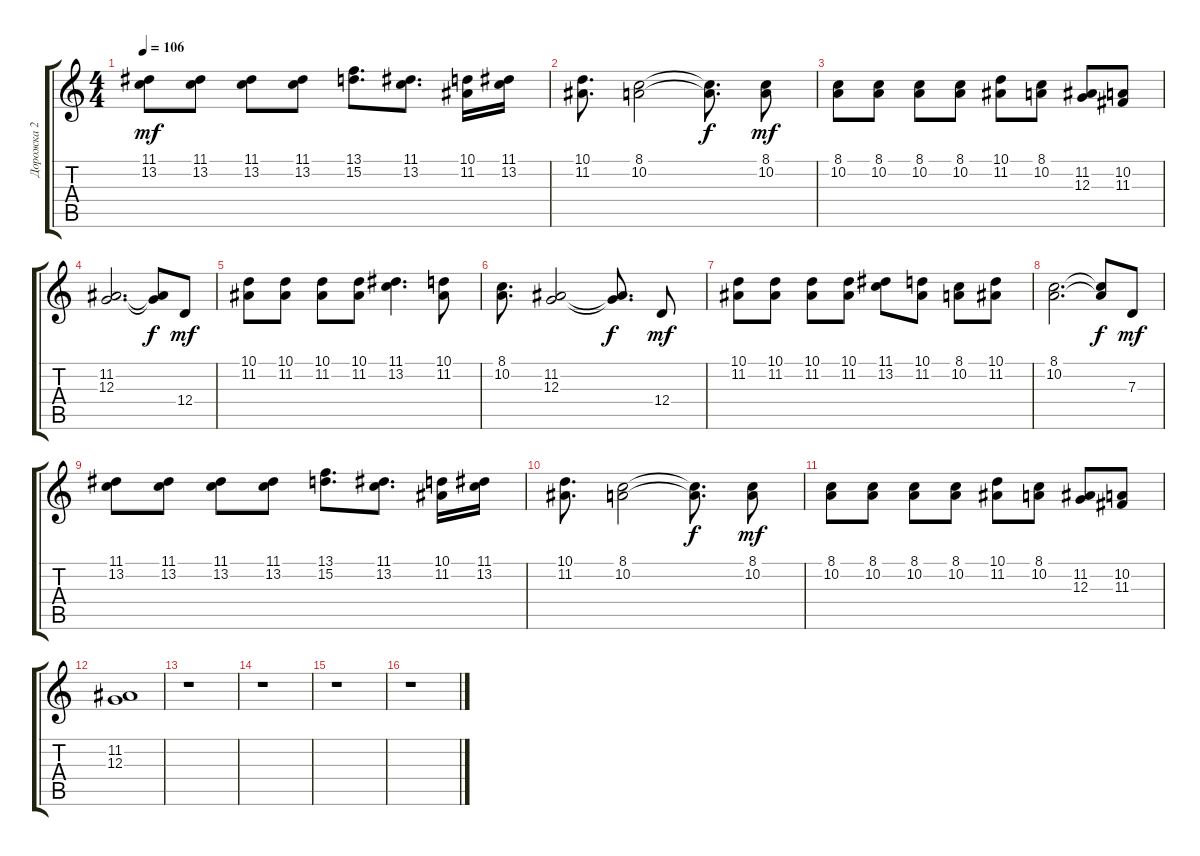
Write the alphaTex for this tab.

\track ("Дорожка 2" "Дорожка 2") {instrument tremolostrings}
\staff {score tabs}
\tuning (E4 B3 G3 D3 A2 E2) {hide}
\ts (4 4)
\tempo 106
\clef g2
\ks c
(11.1 13.2).8{dy mf} (11.1 13.2).8 (11.1 13.2).8 (11.1 13.2).8 (13.1 15.2).8{d} (11.1 13.2).8{d} (10.1 11.2).16 (11.1 13.2).16 |
(10.1 11.2).8{d} (8.1 10.2).2 (8.1{t} 10.2{t}).8{d dy f} (8.1 10.2).8{dy mf} |
(8.1 10.2).8 (8.1 10.2).8 (8.1 10.2).8 (8.1 10.2).8 (10.1 11.2).8 (8.1 10.2).8 (11.2 12.3).8 (10.2 11.3).8 |
(11.2 12.3).2{d} (11.2{t} 12.3{t}).8{dy f} 12.4.8{dy mf} |
(10.1 11.2).8 (10.1 11.2).8 (10.1 11.2).8 (10.1 11.2).8 (11.1 13.2).4{d} (10.1 11.2).8 |
(8.1 10.2).8{d} (11.2 12.3).2 (11.2{t} 12.3{t}).8{d dy f} 12.4.8{dy mf} |
(10.1 11.2).8 (10.1 11.2).8 (10.1 11.2).8 (10.1 11.2).8 (11.1 13.2).8 (10.1 11.2).8 (8.1 10.2).8 (10.1 11.2).8 |
(8.1 10.2).2{d} (8.1{t} 10.2{t}).8{dy f} 7.3.8{dy mf} |
(11.1 13.2).8 (11.1 13.2).8 (11.1 13.2).8 (11.1 13.2).8 (13.1 15.2).8{d} (11.1 13.2).8{d} (10.1 11.2).16 (11.1 13.2).16 |
(10.1 11.2).8{d} (8.1 10.2).2 (8.1{t} 10.2{t}).8{d dy f} (8.1 10.2).8{dy mf} |
(8.1 10.2).8 (8.1 10.2).8 (8.1 10.2).8 (8.1 10.2).8 (10.1 11.2).8 (8.1 10.2).8 (11.2 12.3).8 (10.2 11.3).8 |
(11.2 12.3).1 |
r.1 |
r.1 |
r.1 |
r.1
